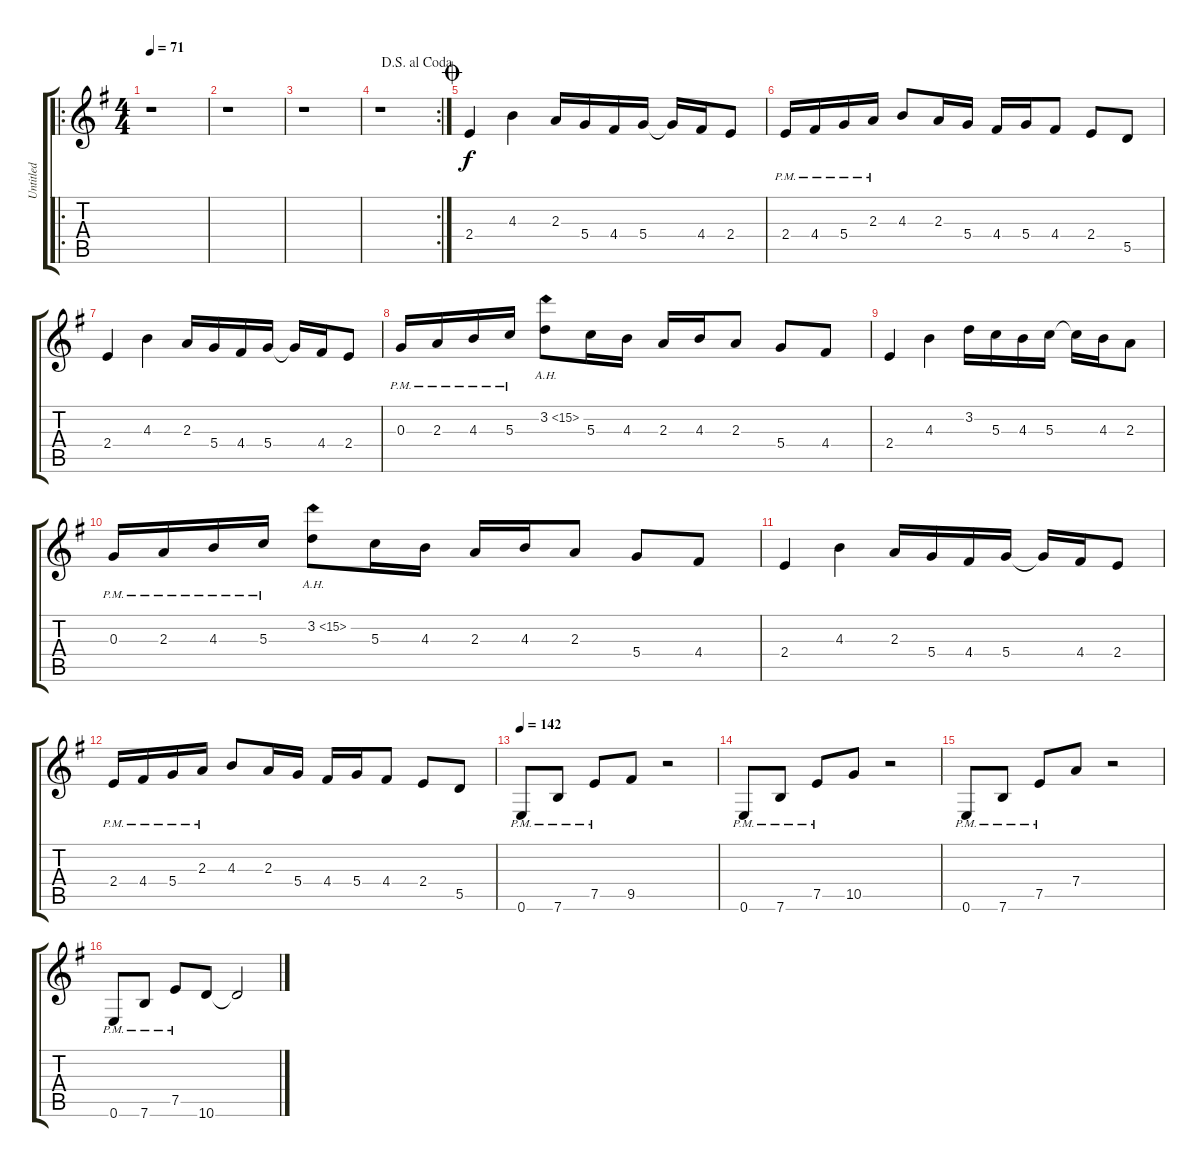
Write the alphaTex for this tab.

\track ("Untitled" "Untitled") {instrument distortionguitar}
\staff {score tabs}
\tuning (E4 B3 G3 D3 A2 E2) {hide}
\ro
\ts (4 4)
\tempo 71
\clef g2
\ks g
r.1{dy f} |
r.1 |
r.1 |
\rc 2
\jump dalsegnoalcoda
r.1 |
\jump coda
2.4.4 4.3.4 2.3.16 5.4.16 4.4.16 5.4.16 5.4{t}.16 4.4.16 2.4.8 |
2.4{pm}.16 4.4{pm}.16 5.4{pm}.16 2.3{pm}.16 4.3.8 2.3.16 5.4.16 4.4.16 5.4.16 4.4.8 2.4.8 5.5.8 |
2.4.4 4.3.4 2.3.16 5.4.16 4.4.16 5.4.16 5.4{t}.16 4.4.16 2.4.8 |
0.3{pm}.16 2.3{pm}.16 4.3{pm}.16 5.3{pm}.16 3.2{ah 12}.8 5.3.16 4.3.16 2.3.16 4.3.16 2.3.8 5.4.8 4.4.8 |
2.4.4 4.3.4 3.2.16 5.3.16 4.3.16 5.3.16 5.3{t}.16 4.3.16 2.3.8 |
0.3{pm}.16 2.3{pm}.16 4.3{pm}.16 5.3{pm}.16 3.2{ah 12}.8 5.3.16 4.3.16 2.3.16 4.3.16 2.3.8 5.4.8 4.4.8 |
2.4.4 4.3.4 2.3.16 5.4.16 4.4.16 5.4.16 5.4{t}.16 4.4.16 2.4.8 |
2.4{pm}.16 4.4{pm}.16 5.4{pm}.16 2.3{pm}.16 4.3.8 2.3.16 5.4.16 4.4.16 5.4.16 4.4.8 2.4.8 5.5.8 |
\tempo 142
0.6{pm}.8 7.6{pm}.8 7.5{pm}.8 9.5.8 r.2 |
0.6{pm}.8 7.6{pm}.8 7.5{pm}.8 10.5.8 r.2 |
0.6{pm}.8 7.6{pm}.8 7.5{pm}.8 7.4.8 r.2 |
0.6{pm}.8 7.6{pm}.8 7.5{pm}.8 10.6.8 10.6{t}.2
